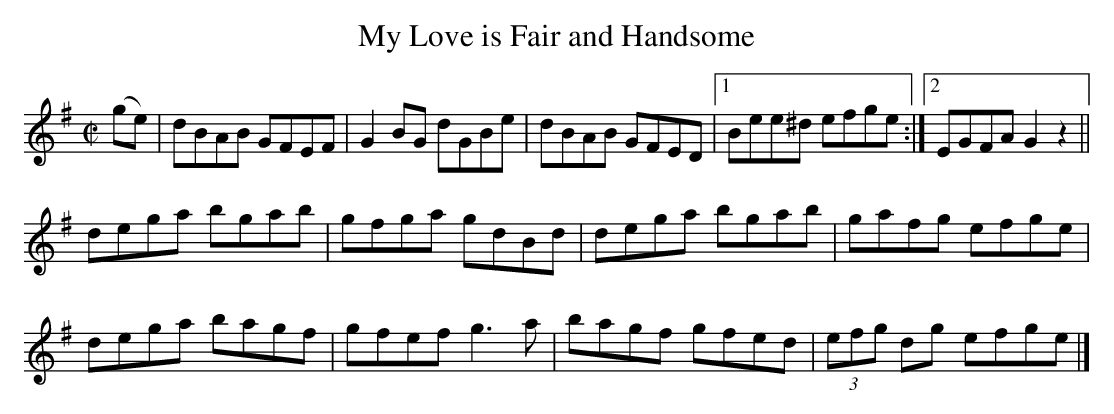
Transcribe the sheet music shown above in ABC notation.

X:1
T: My Love is Fair and Handsome
M: C|
L: 1/8
K: G
(ge) | dBAB GFEF | G2BG dGBe | dBAB GFED |1 Bee^d efge :|2 EGFAG2z2 ||
dega bgab | gfga gdBd | dega bgab | gafg efge |
dega bagf | gfef g3a | bagf gfed | (3efg dg efge |]
